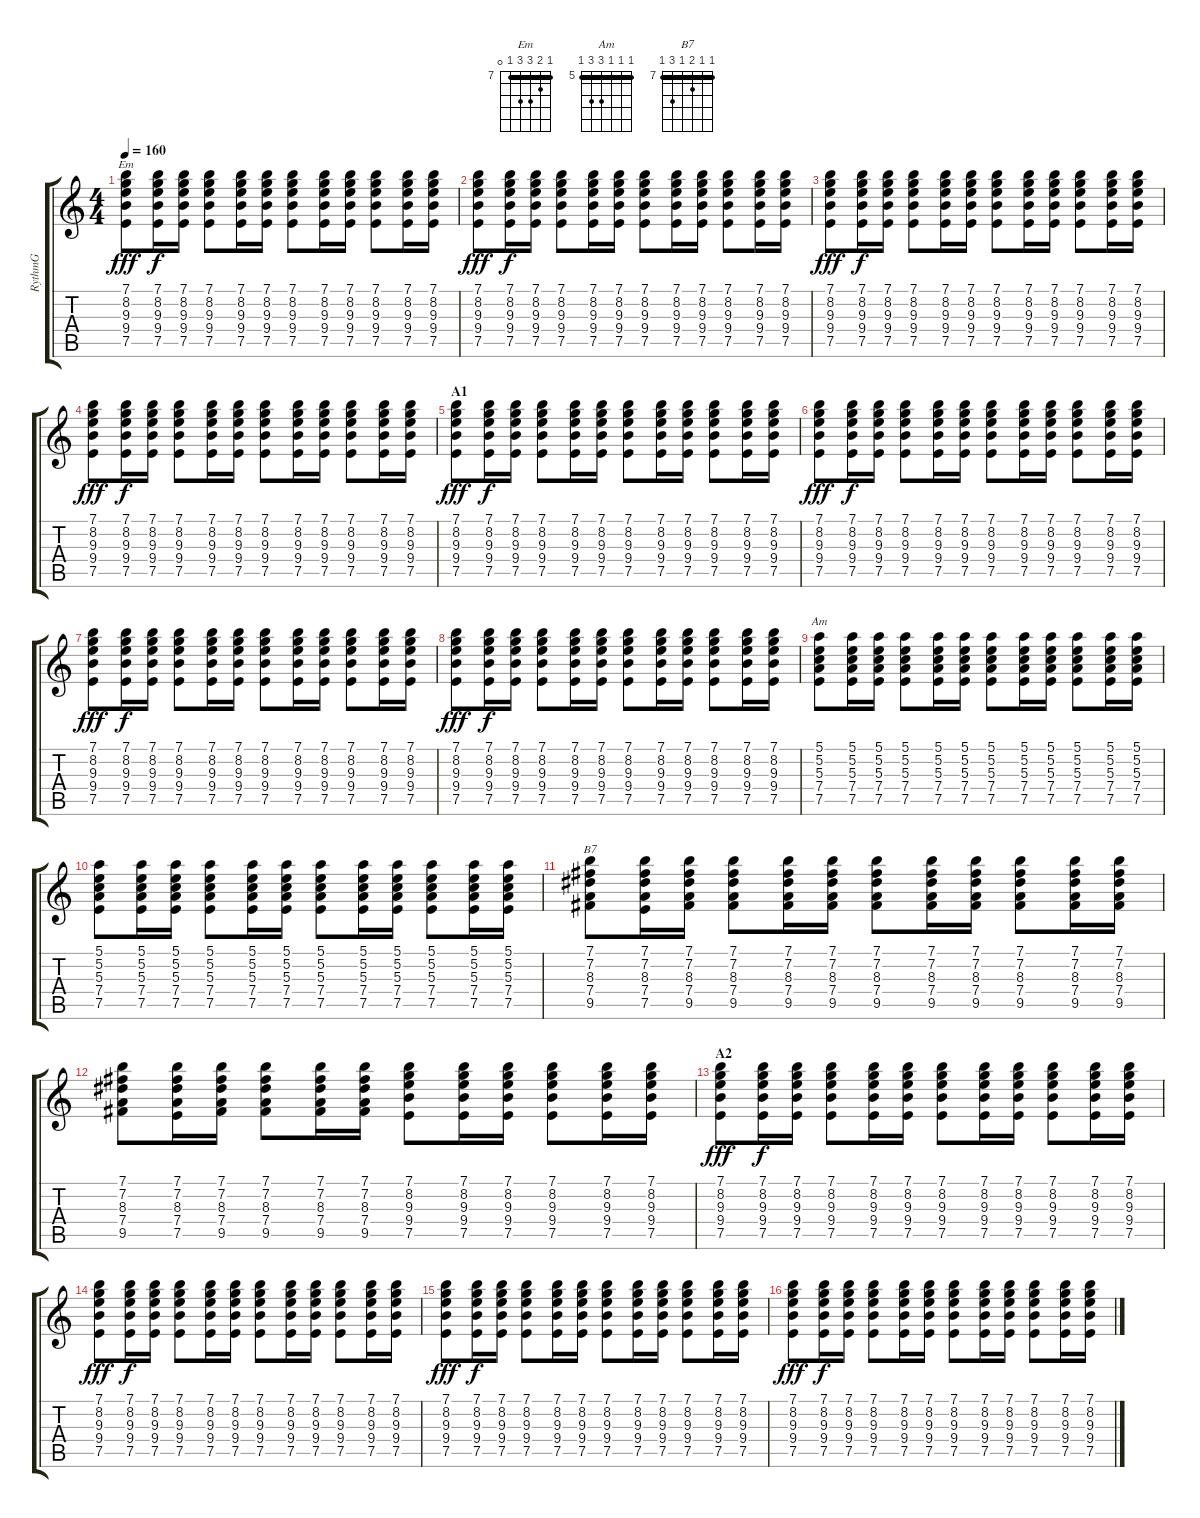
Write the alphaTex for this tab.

\track ("RythmG" "RythmG") {instrument acousticguitarsteel}
\staff {score tabs}
\tuning (E4 B3 G3 D3 A2 E2) {hide}
\chord ("Em" 7 8 9 9 7 0) {firstfret 7 barre 7}
\chord ("Am" 5 5 5 7 7 5) {firstfret 5 barre 5}
\chord ("B7" 7 7 8 7 9 7) {firstfret 7 barre 7}
\ts (4 4)
\tempo 160
\clef g2
\ks c
(7.1 8.2 9.3 9.4 7.5).8{ch "Em" dy fff instrument acousticguitarsteel} (7.1 8.2 9.3 9.4 7.5).16{dy f} (7.1 8.2 9.3 9.4 7.5).16 (7.1 8.2 9.3 9.4 7.5).8 (7.1 8.2 9.3 9.4 7.5).16 (7.1 8.2 9.3 9.4 7.5).16 (7.1 8.2 9.3 9.4 7.5).8 (7.1 8.2 9.3 9.4 7.5).16 (7.1 8.2 9.3 9.4 7.5).16 (7.1 8.2 9.3 9.4 7.5).8 (7.1 8.2 9.3 9.4 7.5).16 (7.1 8.2 9.3 9.4 7.5).16 |
(7.1 8.2 9.3 9.4 7.5).8{dy fff} (7.1 8.2 9.3 9.4 7.5).16{dy f} (7.1 8.2 9.3 9.4 7.5).16 (7.1 8.2 9.3 9.4 7.5).8 (7.1 8.2 9.3 9.4 7.5).16 (7.1 8.2 9.3 9.4 7.5).16 (7.1 8.2 9.3 9.4 7.5).8 (7.1 8.2 9.3 9.4 7.5).16 (7.1 8.2 9.3 9.4 7.5).16 (7.1 8.2 9.3 9.4 7.5).8 (7.1 8.2 9.3 9.4 7.5).16 (7.1 8.2 9.3 9.4 7.5).16 |
(7.1 8.2 9.3 9.4 7.5).8{dy fff} (7.1 8.2 9.3 9.4 7.5).16{dy f} (7.1 8.2 9.3 9.4 7.5).16 (7.1 8.2 9.3 9.4 7.5).8 (7.1 8.2 9.3 9.4 7.5).16 (7.1 8.2 9.3 9.4 7.5).16 (7.1 8.2 9.3 9.4 7.5).8 (7.1 8.2 9.3 9.4 7.5).16 (7.1 8.2 9.3 9.4 7.5).16 (7.1 8.2 9.3 9.4 7.5).8 (7.1 8.2 9.3 9.4 7.5).16 (7.1 8.2 9.3 9.4 7.5).16 |
(7.1 8.2 9.3 9.4 7.5).8{dy fff} (7.1 8.2 9.3 9.4 7.5).16{dy f} (7.1 8.2 9.3 9.4 7.5).16 (7.1 8.2 9.3 9.4 7.5).8 (7.1 8.2 9.3 9.4 7.5).16 (7.1 8.2 9.3 9.4 7.5).16 (7.1 8.2 9.3 9.4 7.5).8 (7.1 8.2 9.3 9.4 7.5).16 (7.1 8.2 9.3 9.4 7.5).16 (7.1 8.2 9.3 9.4 7.5).8 (7.1 8.2 9.3 9.4 7.5).16 (7.1 8.2 9.3 9.4 7.5).16 |
\section ("" "A1")
(7.1 8.2 9.3 9.4 7.5).8{dy fff} (7.1 8.2 9.3 9.4 7.5).16{dy f} (7.1 8.2 9.3 9.4 7.5).16 (7.1 8.2 9.3 9.4 7.5).8 (7.1 8.2 9.3 9.4 7.5).16 (7.1 8.2 9.3 9.4 7.5).16 (7.1 8.2 9.3 9.4 7.5).8 (7.1 8.2 9.3 9.4 7.5).16 (7.1 8.2 9.3 9.4 7.5).16 (7.1 8.2 9.3 9.4 7.5).8 (7.1 8.2 9.3 9.4 7.5).16 (7.1 8.2 9.3 9.4 7.5).16 |
(7.1 8.2 9.3 9.4 7.5).8{dy fff} (7.1 8.2 9.3 9.4 7.5).16{dy f} (7.1 8.2 9.3 9.4 7.5).16 (7.1 8.2 9.3 9.4 7.5).8 (7.1 8.2 9.3 9.4 7.5).16 (7.1 8.2 9.3 9.4 7.5).16 (7.1 8.2 9.3 9.4 7.5).8 (7.1 8.2 9.3 9.4 7.5).16 (7.1 8.2 9.3 9.4 7.5).16 (7.1 8.2 9.3 9.4 7.5).8 (7.1 8.2 9.3 9.4 7.5).16 (7.1 8.2 9.3 9.4 7.5).16 |
(7.1 8.2 9.3 9.4 7.5).8{dy fff} (7.1 8.2 9.3 9.4 7.5).16{dy f} (7.1 8.2 9.3 9.4 7.5).16 (7.1 8.2 9.3 9.4 7.5).8 (7.1 8.2 9.3 9.4 7.5).16 (7.1 8.2 9.3 9.4 7.5).16 (7.1 8.2 9.3 9.4 7.5).8 (7.1 8.2 9.3 9.4 7.5).16 (7.1 8.2 9.3 9.4 7.5).16 (7.1 8.2 9.3 9.4 7.5).8 (7.1 8.2 9.3 9.4 7.5).16 (7.1 8.2 9.3 9.4 7.5).16 |
(7.1 8.2 9.3 9.4 7.5).8{dy fff} (7.1 8.2 9.3 9.4 7.5).16{dy f} (7.1 8.2 9.3 9.4 7.5).16 (7.1 8.2 9.3 9.4 7.5).8 (7.1 8.2 9.3 9.4 7.5).16 (7.1 8.2 9.3 9.4 7.5).16 (7.1 8.2 9.3 9.4 7.5).8 (7.1 8.2 9.3 9.4 7.5).16 (7.1 8.2 9.3 9.4 7.5).16 (7.1 8.2 9.3 9.4 7.5).8 (7.1 8.2 9.3 9.4 7.5).16 (7.1 8.2 9.3 9.4 7.5).16 |
(5.1 5.2 5.3 7.4 7.5).8{ch "Am"} (5.1 5.2 5.3 7.4 7.5).16 (5.1 5.2 5.3 7.4 7.5).16 (5.1 5.2 5.3 7.4 7.5).8 (5.1 5.2 5.3 7.4 7.5).16 (5.1 5.2 5.3 7.4 7.5).16 (5.1 5.2 5.3 7.4 7.5).8 (5.1 5.2 5.3 7.4 7.5).16 (5.1 5.2 5.3 7.4 7.5).16 (5.1 5.2 5.3 7.4 7.5).8 (5.1 5.2 5.3 7.4 7.5).16 (5.1 5.2 5.3 7.4 7.5).16 |
(5.1 5.2 5.3 7.4 7.5).8 (5.1 5.2 5.3 7.4 7.5).16 (5.1 5.2 5.3 7.4 7.5).16 (5.1 5.2 5.3 7.4 7.5).8 (5.1 5.2 5.3 7.4 7.5).16 (5.1 5.2 5.3 7.4 7.5).16 (5.1 5.2 5.3 7.4 7.5).8 (5.1 5.2 5.3 7.4 7.5).16 (5.1 5.2 5.3 7.4 7.5).16 (5.1 5.2 5.3 7.4 7.5).8 (5.1 5.2 5.3 7.4 7.5).16 (5.1 5.2 5.3 7.4 7.5).16 |
(7.1 7.2 8.3 7.4 9.5).8{ch "B7"} (7.1 7.2 8.3 7.4 7.5).16 (7.1 7.2 8.3 7.4 9.5).16 (7.1 7.2 8.3 7.4 9.5).8 (7.1 7.2 8.3 7.4 9.5).16 (7.1 7.2 8.3 7.4 9.5).16 (7.1 7.2 8.3 7.4 9.5).8 (7.1 7.2 8.3 7.4 9.5).16 (7.1 7.2 8.3 7.4 9.5).16 (7.1 7.2 8.3 7.4 9.5).8 (7.1 7.2 8.3 7.4 9.5).16 (7.1 7.2 8.3 7.4 9.5).16 |
(7.1 7.2 8.3 7.4 9.5).8 (7.1 7.2 8.3 7.4 7.5).16 (7.1 7.2 8.3 7.4 9.5).16 (7.1 7.2 8.3 7.4 9.5).8 (7.1 7.2 8.3 7.4 9.5).16 (7.1 7.2 8.3 7.4 9.5).16 (7.1 8.2 9.3 9.4 7.5).8 (7.1 8.2 9.3 9.4 7.5).16 (7.1 8.2 9.3 9.4 7.5).16 (7.1 8.2 9.3 9.4 7.5).8 (7.1 8.2 9.3 9.4 7.5).16 (7.1 8.2 9.3 9.4 7.5).16 |
\section ("" "A2")
(7.1 8.2 9.3 9.4 7.5).8{dy fff} (7.1 8.2 9.3 9.4 7.5).16{dy f} (7.1 8.2 9.3 9.4 7.5).16 (7.1 8.2 9.3 9.4 7.5).8 (7.1 8.2 9.3 9.4 7.5).16 (7.1 8.2 9.3 9.4 7.5).16 (7.1 8.2 9.3 9.4 7.5).8 (7.1 8.2 9.3 9.4 7.5).16 (7.1 8.2 9.3 9.4 7.5).16 (7.1 8.2 9.3 9.4 7.5).8 (7.1 8.2 9.3 9.4 7.5).16 (7.1 8.2 9.3 9.4 7.5).16 |
(7.1 8.2 9.3 9.4 7.5).8{dy fff} (7.1 8.2 9.3 9.4 7.5).16{dy f} (7.1 8.2 9.3 9.4 7.5).16 (7.1 8.2 9.3 9.4 7.5).8 (7.1 8.2 9.3 9.4 7.5).16 (7.1 8.2 9.3 9.4 7.5).16 (7.1 8.2 9.3 9.4 7.5).8 (7.1 8.2 9.3 9.4 7.5).16 (7.1 8.2 9.3 9.4 7.5).16 (7.1 8.2 9.3 9.4 7.5).8 (7.1 8.2 9.3 9.4 7.5).16 (7.1 8.2 9.3 9.4 7.5).16 |
(7.1 8.2 9.3 9.4 7.5).8{dy fff} (7.1 8.2 9.3 9.4 7.5).16{dy f} (7.1 8.2 9.3 9.4 7.5).16 (7.1 8.2 9.3 9.4 7.5).8 (7.1 8.2 9.3 9.4 7.5).16 (7.1 8.2 9.3 9.4 7.5).16 (7.1 8.2 9.3 9.4 7.5).8 (7.1 8.2 9.3 9.4 7.5).16 (7.1 8.2 9.3 9.4 7.5).16 (7.1 8.2 9.3 9.4 7.5).8 (7.1 8.2 9.3 9.4 7.5).16 (7.1 8.2 9.3 9.4 7.5).16 |
(7.1 8.2 9.3 9.4 7.5).8{dy fff} (7.1 8.2 9.3 9.4 7.5).16{dy f} (7.1 8.2 9.3 9.4 7.5).16 (7.1 8.2 9.3 9.4 7.5).8 (7.1 8.2 9.3 9.4 7.5).16 (7.1 8.2 9.3 9.4 7.5).16 (7.1 8.2 9.3 9.4 7.5).8 (7.1 8.2 9.3 9.4 7.5).16 (7.1 8.2 9.3 9.4 7.5).16 (7.1 8.2 9.3 9.4 7.5).8 (7.1 8.2 9.3 9.4 7.5).16 (7.1 8.2 9.3 9.4 7.5).16
